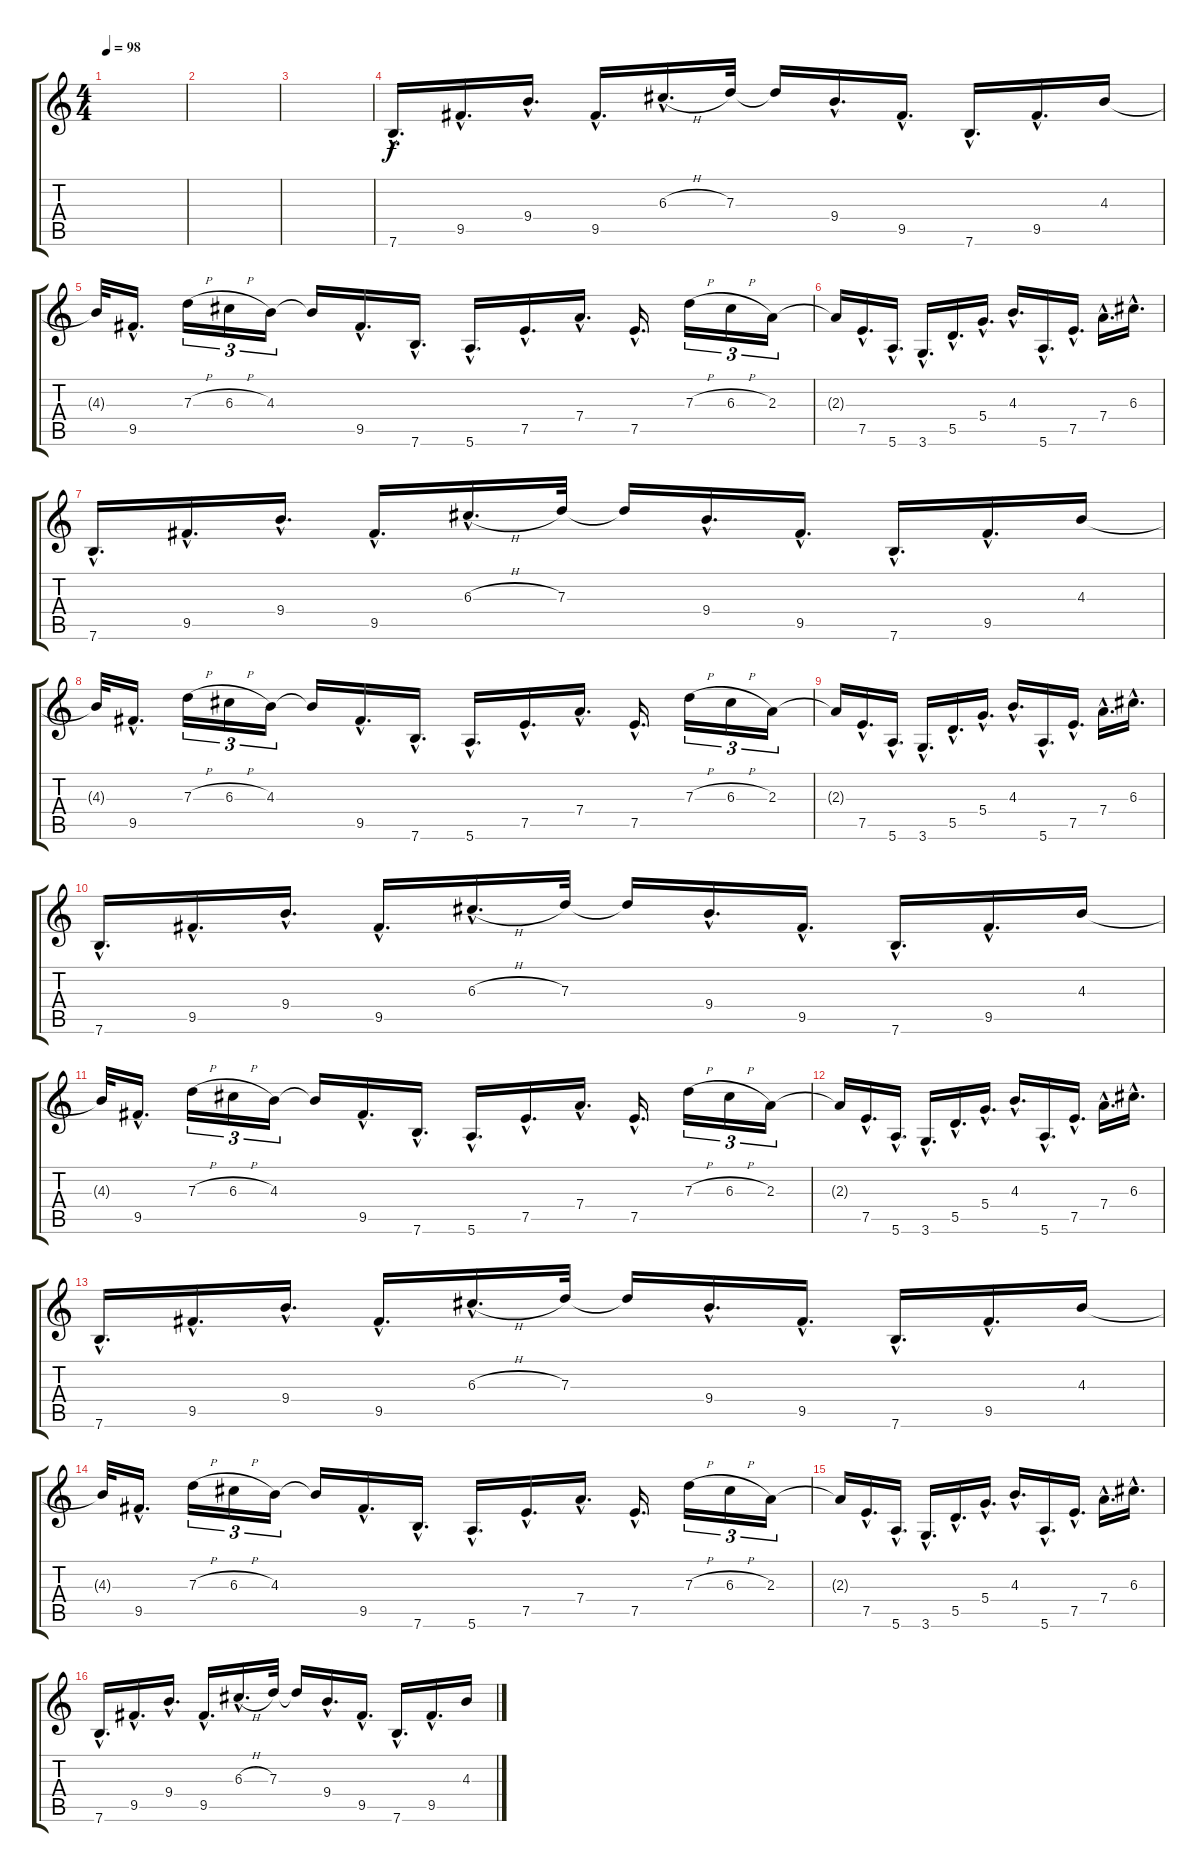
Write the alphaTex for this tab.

\track "" {instrument electricguitarclean}
\staff {score tabs}
\tuning (E4 B3 G3 D3 A2 E2) {hide}
\ts (4 4)
\tempo 98
\clef g2
\ks c
|
|
|
7.6{hac}.16{d} 9.5{hac}.16{d} 9.4{hac}.16{d} 9.5{hac}.16{d} 6.3{h hac}.16{d} 7.3.32 7.3{t}.16 9.4{hac}.16{d} 9.5{hac}.16{d} 7.6{hac}.16{d} 9.5{hac}.16{d} 4.3.16 |
4.3{t}.32 9.5{hac}.16{d} 7.3{h}.16{tu (3 2)} 6.3{h}.16{tu (3 2)} 4.3.16{tu (3 2)} 4.3{t}.16 9.5{hac}.16{d} 7.6{hac}.16{d} 5.6{hac}.16{d} 7.5{hac}.16{d} 7.4{hac}.16{d} 7.5{hac}.16{d} 7.3{h}.16{tu (3 2)} 6.3{h}.16{tu (3 2)} 2.3.16{tu (3 2)} |
2.3{t}.16 7.5{hac}.16{d} 5.6{hac}.16{d} 3.6{hac}.16{d} 5.5{hac}.16{d} 5.4{hac}.16{d} 4.3{hac}.16{d} 5.6{hac}.16{d} 7.5{hac}.16{d} 7.4{hac}.16{d} 6.3{hac}.16{d} |
7.6{hac}.16{d} 9.5{hac}.16{d} 9.4{hac}.16{d} 9.5{hac}.16{d} 6.3{h hac}.16{d} 7.3.32 7.3{t}.16 9.4{hac}.16{d} 9.5{hac}.16{d} 7.6{hac}.16{d} 9.5{hac}.16{d} 4.3.16 |
4.3{t}.32 9.5{hac}.16{d} 7.3{h}.16{tu (3 2)} 6.3{h}.16{tu (3 2)} 4.3.16{tu (3 2)} 4.3{t}.16 9.5{hac}.16{d} 7.6{hac}.16{d} 5.6{hac}.16{d} 7.5{hac}.16{d} 7.4{hac}.16{d} 7.5{hac}.16{d} 7.3{h}.16{tu (3 2)} 6.3{h}.16{tu (3 2)} 2.3.16{tu (3 2)} |
2.3{t}.16 7.5{hac}.16{d} 5.6{hac}.16{d} 3.6{hac}.16{d} 5.5{hac}.16{d} 5.4{hac}.16{d} 4.3{hac}.16{d} 5.6{hac}.16{d} 7.5{hac}.16{d} 7.4{hac}.16{d} 6.3{hac}.16{d} |
7.6{hac}.16{d} 9.5{hac}.16{d} 9.4{hac}.16{d} 9.5{hac}.16{d} 6.3{h hac}.16{d} 7.3.32 7.3{t}.16 9.4{hac}.16{d} 9.5{hac}.16{d} 7.6{hac}.16{d} 9.5{hac}.16{d} 4.3.16 |
4.3{t}.32 9.5{hac}.16{d} 7.3{h}.16{tu (3 2)} 6.3{h}.16{tu (3 2)} 4.3.16{tu (3 2)} 4.3{t}.16 9.5{hac}.16{d} 7.6{hac}.16{d} 5.6{hac}.16{d} 7.5{hac}.16{d} 7.4{hac}.16{d} 7.5{hac}.16{d} 7.3{h}.16{tu (3 2)} 6.3{h}.16{tu (3 2)} 2.3.16{tu (3 2)} |
2.3{t}.16 7.5{hac}.16{d} 5.6{hac}.16{d} 3.6{hac}.16{d} 5.5{hac}.16{d} 5.4{hac}.16{d} 4.3{hac}.16{d} 5.6{hac}.16{d} 7.5{hac}.16{d} 7.4{hac}.16{d} 6.3{hac}.16{d} |
7.6{hac}.16{d} 9.5{hac}.16{d} 9.4{hac}.16{d} 9.5{hac}.16{d} 6.3{h hac}.16{d} 7.3.32 7.3{t}.16 9.4{hac}.16{d} 9.5{hac}.16{d} 7.6{hac}.16{d} 9.5{hac}.16{d} 4.3.16 |
4.3{t}.32 9.5{hac}.16{d} 7.3{h}.16{tu (3 2)} 6.3{h}.16{tu (3 2)} 4.3.16{tu (3 2)} 4.3{t}.16 9.5{hac}.16{d} 7.6{hac}.16{d} 5.6{hac}.16{d} 7.5{hac}.16{d} 7.4{hac}.16{d} 7.5{hac}.16{d} 7.3{h}.16{tu (3 2)} 6.3{h}.16{tu (3 2)} 2.3.16{tu (3 2)} |
2.3{t}.16 7.5{hac}.16{d} 5.6{hac}.16{d} 3.6{hac}.16{d} 5.5{hac}.16{d} 5.4{hac}.16{d} 4.3{hac}.16{d} 5.6{hac}.16{d} 7.5{hac}.16{d} 7.4{hac}.16{d} 6.3{hac}.16{d} |
7.6{hac}.16{d} 9.5{hac}.16{d} 9.4{hac}.16{d} 9.5{hac}.16{d} 6.3{h hac}.16{d} 7.3.32 7.3{t}.16 9.4{hac}.16{d} 9.5{hac}.16{d} 7.6{hac}.16{d} 9.5{hac}.16{d} 4.3.16
